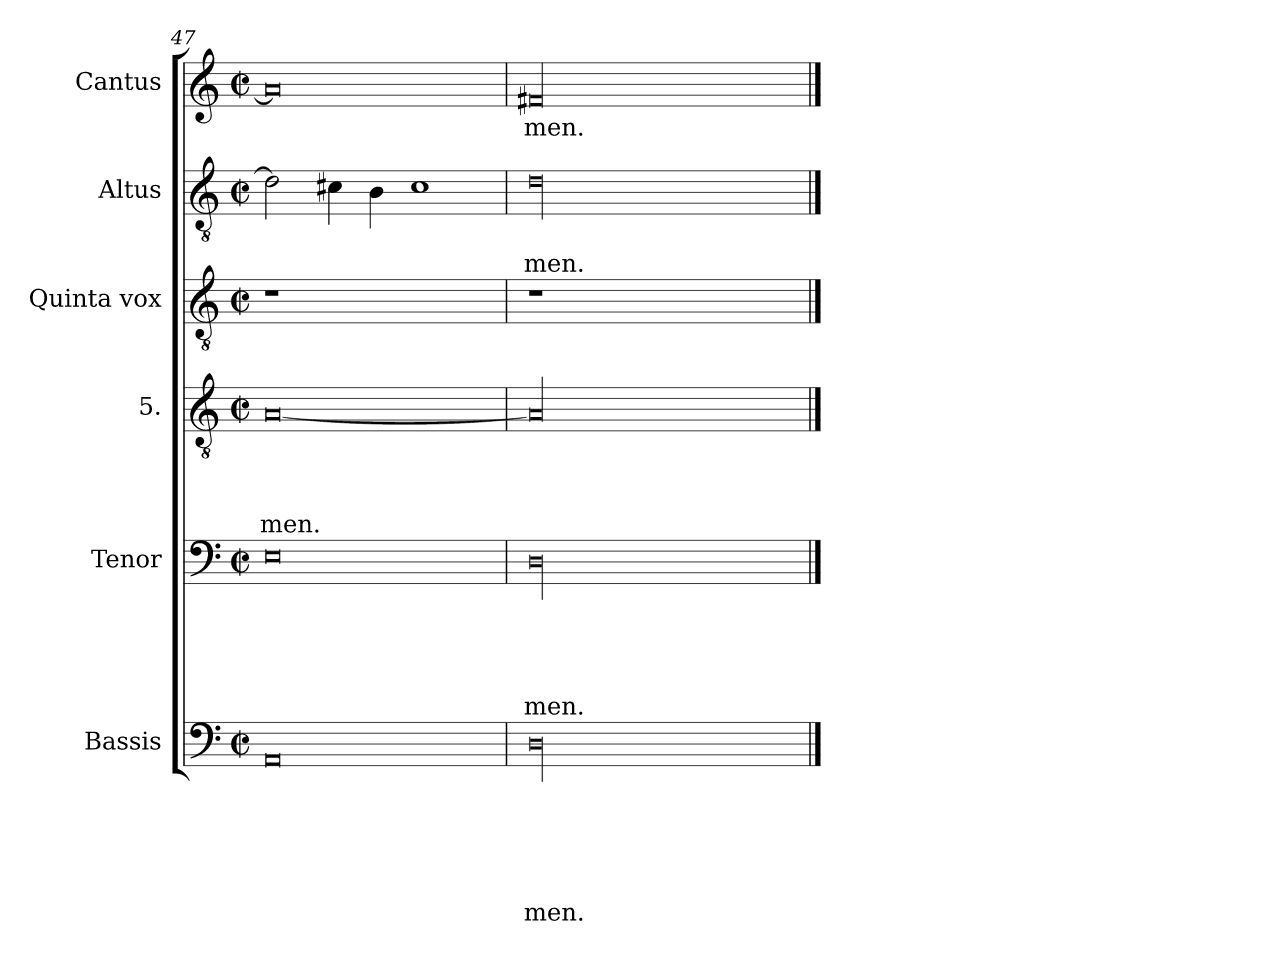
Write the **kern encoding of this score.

**kern	**text	**text	**text	**text	**text	**text	**kern	**text	**text	**text	**text	**text	**kern	**text	**text	**text	**text	**kern	**kern	**text	**text	**kern	**text
*part6	*part6	*part6	*part6	*part6	*part6	*part6	*part5	*part5	*part5	*part5	*part5	*part5	*part4	*part4	*part4	*part4	*part4	*part3	*part2	*part2	*part2	*part1	*part1
*staff6	*staff6	*staff6	*staff6	*staff6	*staff6	*staff6	*staff5	*staff5	*staff5	*staff5	*staff5	*staff5	*staff4	*staff4	*staff4	*staff4	*staff4	*staff3	*staff2	*staff2	*staff2	*staff1	*staff1
*I"Bassis	*	*	*	*	*	*	*I"Tenor	*	*	*	*	*	*I"5.	*	*	*	*	*I"Quinta vox	*I"Altus	*	*	*I"Cantus	*
*I'B.	*	*	*	*	*	*	*I'T.	*	*	*	*	*	*	*	*	*	*	*	*I'A.	*	*	*I'C.	*
*clefF4	*	*	*	*	*	*	*clefF4	*	*	*	*	*	*clefGv2	*	*	*	*	*clefGv2	*clefGv2	*	*	*clefG2	*
*k[]	*	*	*	*	*	*	*k[]	*	*	*	*	*	*k[]	*	*	*	*	*k[]	*k[]	*	*	*k[]	*
*C:	*	*	*	*	*	*	*C:	*	*	*	*	*	*C:	*	*	*	*	*C:	*C:	*	*	*C:	*
*M2/2	*	*	*	*	*	*	*M2/2	*	*	*	*	*	*M2/2	*	*	*	*	*M2/2	*M2/2	*	*	*M2/2	*
*met(c|)	*	*	*	*	*	*	*met(c|)	*	*	*	*	*	*met(c|)	*	*	*	*	*met(c|)	*met(c|)	*	*	*met(c|)	*
=47	=47	=47	=47	=47	=47	=47	=47	=47	=47	=47	=47	=47	=47	=47	=47	=47	=47	=47	=47	=47	=47	=47	=47
!	!	!	!	!	!	!	!	!	!	!	!	!	!	!	!	!	!LO:LY:b	!	!	!	!	!	!
0AA	.	.	.	.	.	.	0E	.	.	.	.	.	[<0A	.	.	.	-men.	1r	2d\]	.	.	0a]	.
.	.	.	.	.	.	.	.	.	.	.	.	.	.	.	.	.	.	.	4c#X\	.	.	.	.
.	.	.	.	.	.	.	.	.	.	.	.	.	.	.	.	.	.	.	4B\	.	.	.	.
.	.	.	.	.	.	.	.	.	.	.	.	.	.	.	.	.	.	1ryy	1c#	.	.	.	.
=48	=48	=48	=48	=48	=48	=48	=48	=48	=48	=48	=48	=48	=48	=48	=48	=48	=48	=48	=48	=48	=48	=48	=48
!	!	!	!	!	!	!LO:LY:b	!	!	!	!	!	!LO:LY:b	!	!	!	!	!	!	!	!	!LO:LY:b	!	!LO:LY:b
00D	.	.	.	.	.	-men.	00D	.	.	.	.	-men.	00A]	.	.	.	.	1r	00d	.	-men.	00f#X	-men.
.	.	.	.	.	.	.	.	.	.	.	.	.	.	.	.	.	.	0.ryy	.	.	.	.	.
==	==	==	==	==	==	==	==	==	==	==	==	==	==	==	==	==	==	==	==	==	==	==	==
*-	*-	*-	*-	*-	*-	*-	*-	*-	*-	*-	*-	*-	*-	*-	*-	*-	*-	*-	*-	*-	*-	*-	*-
